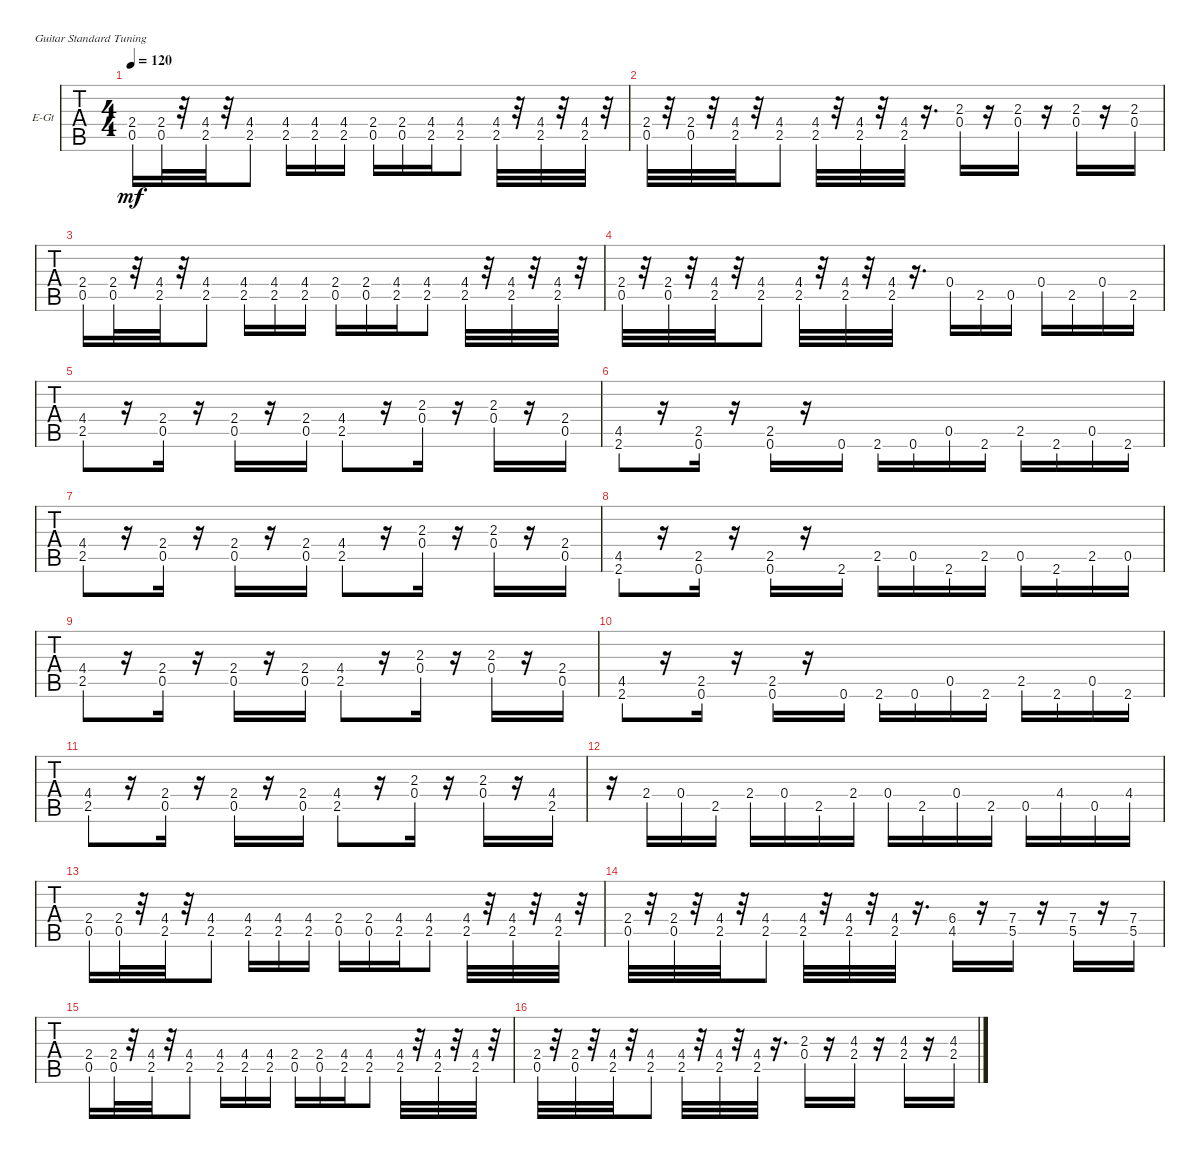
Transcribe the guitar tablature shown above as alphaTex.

\defaultSystemsLayout 4
\bracketExtendMode groupsimilarinstruments
\firstSystemTrackNameOrientation horizontal
\otherSystemsTrackNameOrientation horizontal
\track ("Electric Guitar" "E-Gt") {instrument distortionguitar}
\staff {tabs}
\tuning (E4 B3 G3 D3 A2 E2)
\ts (4 4)
\tempo 120
\clef g2
\scale
0.487395
\ks c
(2.4 0.5).16{dy mf instrument distortionguitar} (2.4 0.5).32 r.32 (4.4 2.5).32 r.32 (4.4 2.5).8 (4.4 2.5).16 (4.4 2.5).16 (4.4 2.5).16 (2.4 0.5).16 (2.4 0.5).16 (4.4 2.5).16 (4.4 2.5).8 (4.4 2.5).32 r.32 (4.4 2.5).32 r.32 (4.4 2.5).32 r.32 |
\scale
0.256303 (2.4 0.5).32 r.32 (2.4 0.5).32 r.32 (4.4 2.5).32 r.32 (4.4 2.5).8 (4.4 2.5).32 r.32 (4.4 2.5).32 r.32 (4.4 2.5).32 r.16{d} (2.3 0.4).16 r.16 (2.3 0.4).16 r.16 (2.3 0.4).16 r.16 (2.3 0.4).16 |
\scale
0.256303 (2.4 0.5).16 (2.4 0.5).32 r.32 (4.4 2.5).32 r.32 (4.4 2.5).8 (4.4 2.5).16 (4.4 2.5).16 (4.4 2.5).16 (2.4 0.5).16 (2.4 0.5).16 (4.4 2.5).16 (4.4 2.5).8 (4.4 2.5).32 r.32 (4.4 2.5).32 r.32 (4.4 2.5).32 r.32 |
\scale
0.333333 (2.4 0.5).32 r.32 (2.4 0.5).32 r.32 (4.4 2.5).32 r.32 (4.4 2.5).8 (4.4 2.5).32 r.32 (4.4 2.5).32 r.32 (4.4 2.5).32 r.16{d} 0.4.16 2.5.16 0.5.16 0.4.16 2.5.16 0.4.16 2.5.16 |
\scale
0.333333 (4.4 2.5).8 r.16 (2.4 0.5).16 r.16 (2.4 0.5).16 r.16 (2.4 0.5).16 (4.4 2.5).8 r.16 (2.3 0.4).16 r.16 (2.3 0.4).16 r.16 (2.4 0.5).16 |
\scale
0.333333 (4.5 2.6).8 r.16 (2.5 0.6).16 r.16 (2.5 0.6).16 r.16 0.6.16 2.6.16 0.6.16 0.5.16 2.6.16 2.5.16 2.6.16 0.5.16 2.6.16 |
\scale
0.333333 (4.4 2.5).8 r.16 (2.4 0.5).16 r.16 (2.4 0.5).16 r.16 (2.4 0.5).16 (4.4 2.5).8 r.16 (2.3 0.4).16 r.16 (2.3 0.4).16 r.16 (2.4 0.5).16 |
\scale
0.333333 (4.5 2.6).8 r.16 (2.5 0.6).16 r.16 (2.5 0.6).16 r.16 2.6.16 2.5.16 0.5.16 2.6.16 2.5.16 0.5.16 2.6.16 2.5.16 0.5.16 |
\scale
0.333333 (4.4 2.5).8 r.16 (2.4 0.5).16 r.16 (2.4 0.5).16 r.16 (2.4 0.5).16 (4.4 2.5).8 r.16 (2.3 0.4).16 r.16 (2.3 0.4).16 r.16 (2.4 0.5).16 |
\scale
0.333333 (4.5 2.6).8 r.16 (2.5 0.6).16 r.16 (2.5 0.6).16 r.16 0.6.16 2.6.16 0.6.16 0.5.16 2.6.16 2.5.16 2.6.16 0.5.16 2.6.16 |
\scale
0.333333 (4.4 2.5).8 r.16 (2.4 0.5).16 r.16 (2.4 0.5).16 r.16 (2.4 0.5).16 (4.4 2.5).8 r.16 (2.3 0.4).16 r.16 (2.3 0.4).16 r.16 (4.4 2.5).16 |
\scale
0.333333 r.16 2.4.16 0.4.16 2.5.16 2.4.16 0.4.16 2.5.16 2.4.16 0.4.16 2.5.16 0.4.16 2.5.16 0.5.16 4.4.16 0.5.16 4.4.16 |
\scale
0.333333 (2.4 0.5).16 (2.4 0.5).32 r.32 (4.4 2.5).32 r.32 (4.4 2.5).8 (4.4 2.5).16 (4.4 2.5).16 (4.4 2.5).16 (2.4 0.5).16 (2.4 0.5).16 (4.4 2.5).16 (4.4 2.5).8 (4.4 2.5).32 r.32 (4.4 2.5).32 r.32 (4.4 2.5).32 r.32 |
\scale
0.333333 (2.4 0.5).32 r.32 (2.4 0.5).32 r.32 (4.4 2.5).32 r.32 (4.4 2.5).8 (4.4 2.5).32 r.32 (4.4 2.5).32 r.32 (4.4 2.5).32 r.16{d} (4.5 6.4).16 r.16 (7.4 5.5).16 r.16 (7.4 5.5).16 r.16 (5.5 7.4).16 |
\scale
0.333333 (2.4 0.5).16 (2.4 0.5).32 r.32 (4.4 2.5).32 r.32 (4.4 2.5).8 (4.4 2.5).16 (4.4 2.5).16 (4.4 2.5).16 (2.4 0.5).16 (2.4 0.5).16 (4.4 2.5).16 (4.4 2.5).8 (4.4 2.5).32 r.32 (4.4 2.5).32 r.32 (4.4 2.5).32 r.32 |
\scale
0.333333 (2.4 0.5).32 r.32 (2.4 0.5).32 r.32 (4.4 2.5).32 r.32 (4.4 2.5).8 (4.4 2.5).32 r.32 (4.4 2.5).32 r.32 (4.4 2.5).32 r.16{d} (2.3 0.4).16 r.16 (2.4 4.3).16 r.16 (2.4 4.3).16 r.16 (2.4 4.3).16
